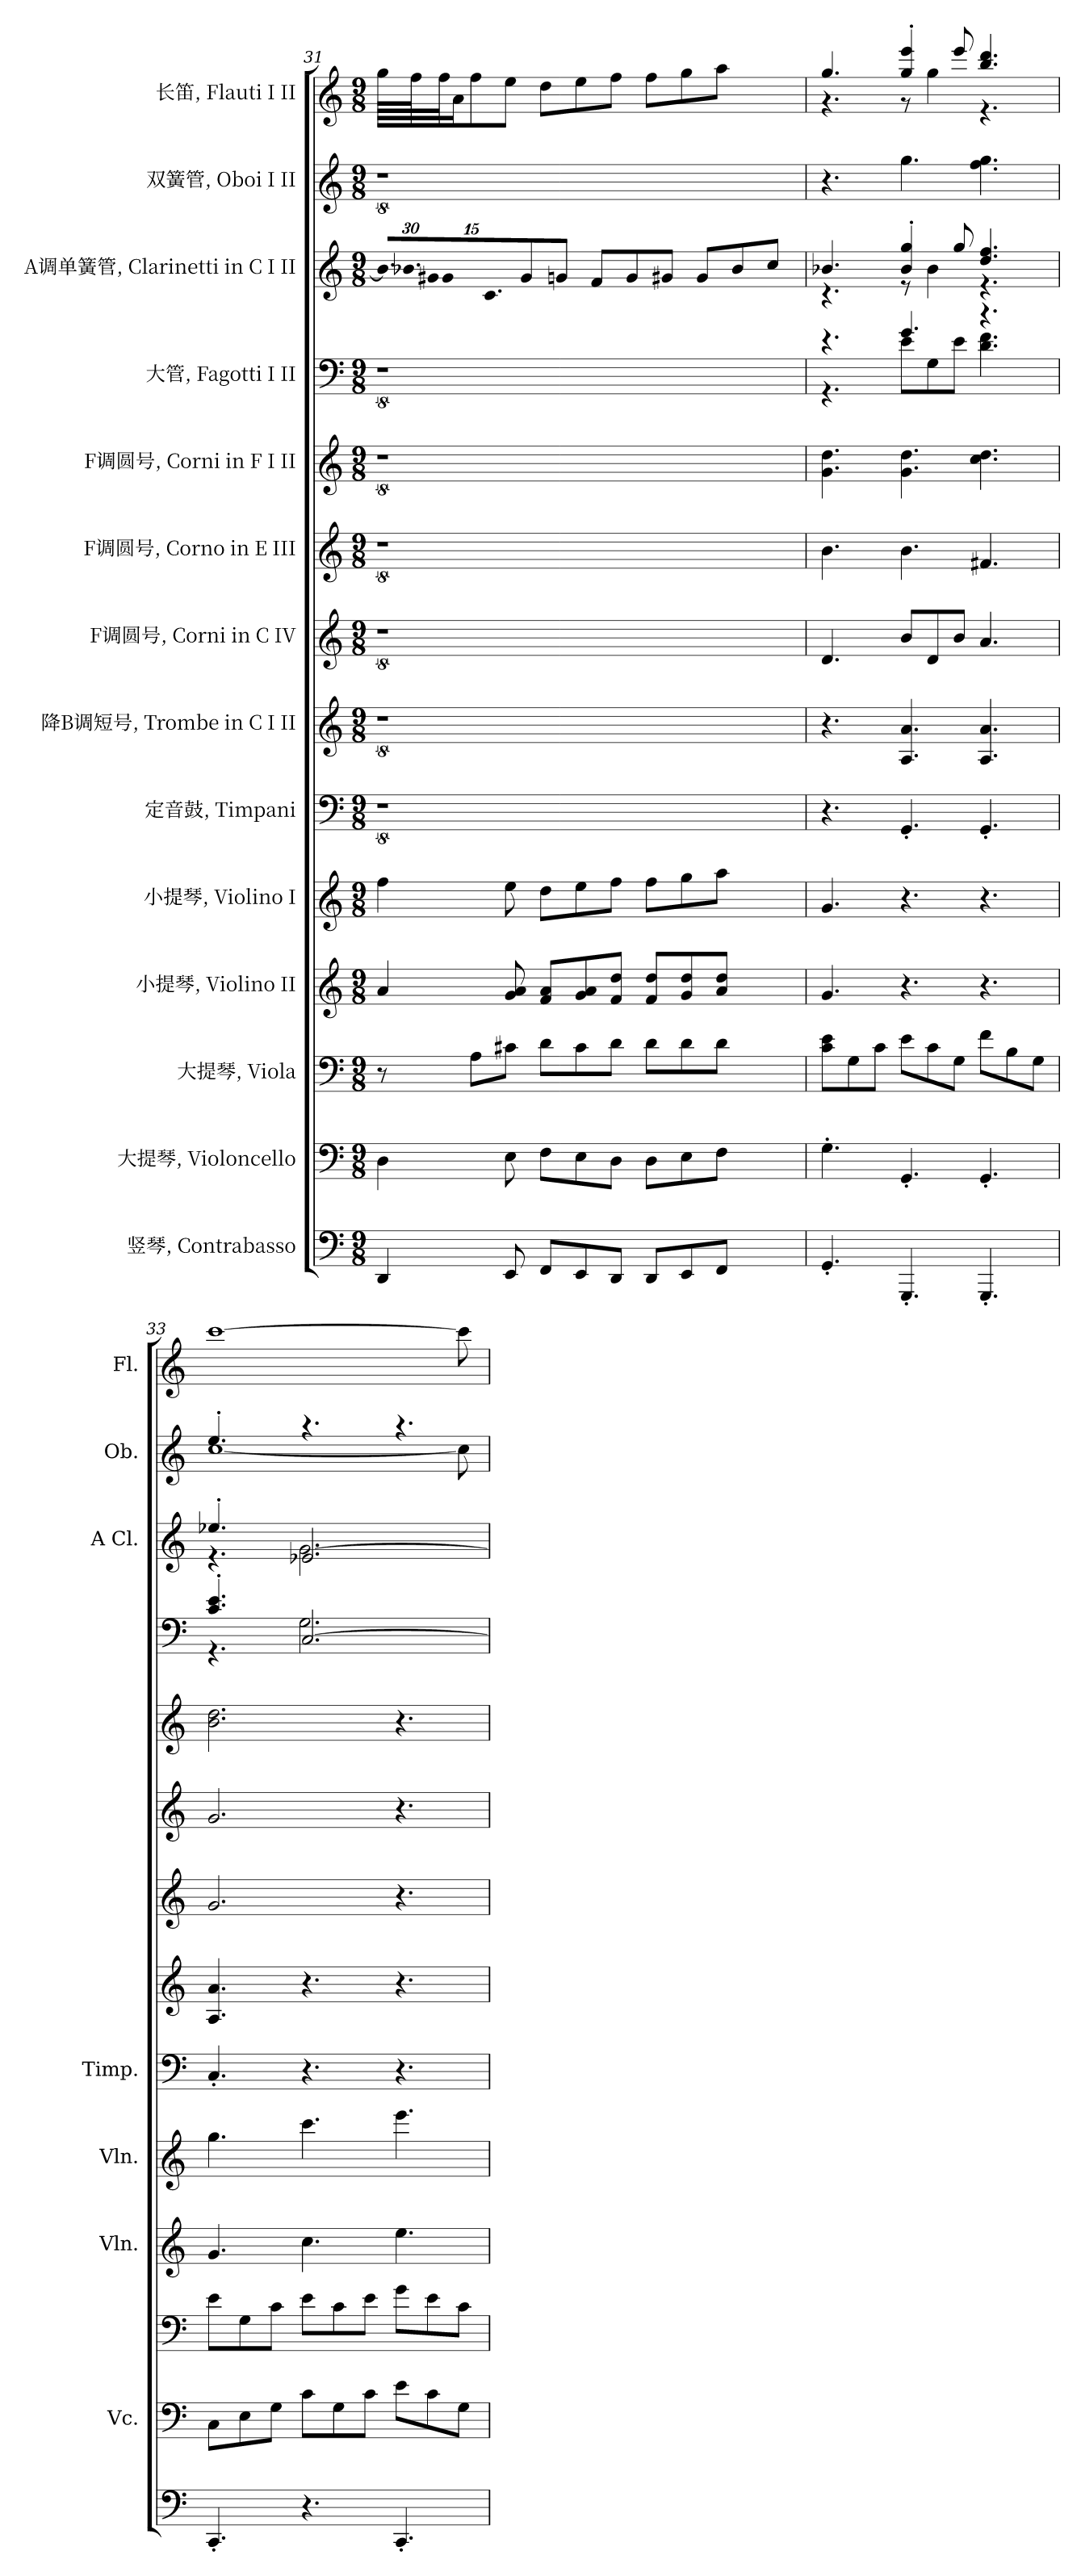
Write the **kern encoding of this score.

**kern	**kern	**kern	**kern	**kern	**kern	**kern	**kern	**kern	**kern	**kern	**kern	**kern	**kern
*part14	*part13	*part12	*part11	*part10	*part9	*part8	*part7	*part6	*part5	*part4	*part3	*part2	*part1
*staff14	*staff13	*staff12	*staff11	*staff10	*staff9	*staff8	*staff7	*staff6	*staff5	*staff4	*staff3	*staff2	*staff1
*I"竖琴, Contrabasso	*I"大提琴, Violoncello	*I"大提琴, Viola	*I"小提琴, Violino II	*I"小提琴, Violino I	*I"定音鼓, Timpani	*I"降B调短号, Trombe in C I II	*I"F调圆号, Corni in C IV	*I"F调圆号, Corno in E III	*I"F调圆号, Corni in F I II	*I"大管, Fagotti I II	*I"A调单簧管, Clarinetti in C I II	*I"双簧管, Oboi I II	*I"长笛, Flauti I II
*	*I'Vc.	*	*I'Vln.	*I'Vln.	*I'Timp.	*	*	*	*	*	*I'A Cl.	*I'Ob.	*I'Fl.
!!LO:PB:g=z
*clefF4	*clefF4	*clefF4	*clefG2	*clefG2	*clefF4	*clefG2	*clefG2	*clefG2	*clefG2	*clefF4	*clefG2	*clefG2	*clefG2
*	*	*	*	*	*	*ITrd1c2	*ITrd4c7	*ITrd4c7	*ITrd4c7	*	*ITrd2c3	*	*
*k[]	*k[]	*k[]	*k[]	*k[]	*k[]	*k[b-e-]	*k[b-]	*k[b-]	*k[b-]	*k[]	*k[f#c#g#]	*k[]	*k[]
*M9/8	*M9/8	*M9/8	*M9/8	*M9/8	*M9/8	*M9/8	*M9/8	*M9/8	*M9/8	*M9/8	*M9/8	*M9/8	*M9/8
*MM55	*MM55	*MM55	*MM55	*MM55	*MM55	*MM55	*MM55	*MM55	*MM55	*MM55	*MM55	*MM55	*MM55
*	*	*	*	*	*	*	*	*	*	*	*Xbrackettup	*	*
=31	=31	=31	=31	=31	=31	=31	=31	=31	=31	=31	=31	=31	=31
!	!	!	!	!	!	!	!	!	!	!	!LO:N:vis=256.	!	!
4DD/	4D\	8r	4a/	4ff\	8%9r	8%9r	8%9r	8%9r	8%9r	8%9r	1920%17g/LLLLL]	8%9r	64gg\LLLL
!	!	!	!	!	!	!	!	!	!	!	!LO:N:vis=256.	!	!
.	.	.	.	.	.	.	.	.	.	.	1920%17gn/J	.	.
.	.	.	.	.	.	.	.	.	.	.	.	.	64ff\J
!	!	!	!	!	!	!	!	!	!	!	!LO:N:vis=256%9	!	!
.	.	.	.	.	.	.	.	.	.	.	960%17e#X/J	.	.
.	.	.	.	.	.	.	.	.	.	.	.	.	32ff\J
.	.	.	.	.	.	.	.	.	.	.	1920ryy	.	.
!	!	!	!	!	!	!	!	!	!	!	!LO:N:vis=32	!	!
.	.	.	.	.	.	.	.	.	.	.	640%23e#/	.	.
.	.	.	.	.	.	.	.	.	.	.	.	.	16a\J
!	!	!	!	!	!	!	!	!	!	!	!LO:N:vis=32.	!	!
.	.	.	.	.	.	.	.	.	.	.	1920%103A/JJ	.	.
.	.	8A\L	.	.	.	.	.	.	.	.	.	.	8ff\
.	.	.	.	.	.	.	.	.	.	.	8e#/	.	.
8EE/	8E\	8c#X\J	8g/ 8a/	8ee\	.	.	.	.	.	.	.	.	8ee\J
.	.	.	.	.	.	.	.	.	.	.	8en/J	.	.
8FF/L	8F\L	8d\L	8f/ 8a/L	8dd\L	.	.	.	.	.	.	.	.	8dd\L
.	.	.	.	.	.	.	.	.	.	.	8d/L	.	.
8EE/	8E\	8c#\	8g/ 8a/	8ee\	.	.	.	.	.	.	.	.	8ee\
.	.	.	.	.	.	.	.	.	.	.	8e/	.	.
8DD/J	8D\J	8d\J	8f/ 8dd/J	8ff\J	.	.	.	.	.	.	.	.	8ff\J
.	.	.	.	.	.	.	.	.	.	.	8e#X/J	.	.
8DD/L	8D\L	8d\L	8f/ 8dd/L	8ff\L	.	.	.	.	.	.	.	.	8ff\L
.	.	.	.	.	.	.	.	.	.	.	8e#/L	.	.
8EE/	8E\	8d\	8g/ 8dd/	8gg\	.	.	.	.	.	.	.	.	8gg\
.	.	.	.	.	.	.	.	.	.	.	8g/	.	.
8FF/J	8F\J	8d\J	8a/ 8dd/J	8aa\J	.	.	.	.	.	.	.	.	8aa\J
.	.	.	.	.	.	.	.	.	.	.	8a/J	.	.
1920ryy	1920ryy	1920ryy	1920ryy	1920ryy	1920ryy	1920ryy	1920ryy	1920ryy	1920ryy	1920ryy	.	1920ryy	1920ryy
=32	=32	=32	=32	=32	=32	=32	=32	=32	=32	=32	=32	=32	=32
*	*	*	*	*	*	*	*	*	*	*^	*^	*	*^
4.GG'/	4.G'\	8c\ 8e\L	4.g/	4.g/	4.r	4.r	4.G/	4.e\	4.c\ 4.g\	4.r	4.r	4.gn/	4.r	4.r	4.gg/	4.r
.	.	8G\	.	.	.	.	.	.	.	.	.	.	.	.	.	.
.	.	8c\J	.	.	.	.	.	.	.	.	.	.	.	.	.	.
*	*	*	*	*	*	*	*	*	*	*	*	*	*	*	*MM56	*
4.GGG'/	4.GG'/	8e\L	4.r	4.r	4.GG'/	4.G/ 4.g/	8e/L	4.e\	4.c\ 4.g\	4.g/	8e\L	4g/' 4ee/'	8r	4.gg\	4gg/' 4eee/'	8r
*	*	*	*	*	*	*	*	*	*	*	*	*	*	*	*MM58	*
.	.	8c\	.	.	.	.	8G/	.	.	.	8G\	.	4g\	.	.	4gg\
.	.	8G\J	.	.	.	.	8e/J	.	.	.	8e\J	8ee/	.	.	8eee/	.
*	*	*	*	*	*	*	*	*	*	*	*	*	*	*	*MM59	*
4.GGG'/	4.GG'/	8f\L	4.r	4.r	4.GG'/	4.G/ 4.g/	4.d/	4.Bn/	4.f\ 4.g\	4.r	4.d\ 4.f\	4.b/ 4.dd/	4.r	4.ff\ 4.gg\	4.bb/ 4.ddd/	4.r
.	.	8B\	.	.	.	.	.	.	.	.	.	.	.	.	.	.
.	.	8G\J	.	.	.	.	.	.	.	.	.	.	.	.	.	.
*	*	*	*	*	*	*	*	*	*	*	*	*	*	*	*v	*v
=33	=33	=33	=33	=33	=33	=33	=33	=33	=33	=33	=33	=33	=33	=33	=33
*	*	*	*	*	*	*	*	*	*	*	*	*	*	*	*MM54
*	*	*	*	*	*	*	*	*	*	*	*	*	*	*^	*
4.CC'/	8C\L	8e\L	4.g/	4.gg\	4.C'/	4.G/ 4.g/	2.c/	2.c/	2.e\ 2.g\	4.c/' 4.e/'	4.r	4.ccn'/	4.r	4.ee'/	[1cc	[1ccc
.	8E\	8G\	.	.	.	.	.	.	.	.	.	.	.	.	.	.
.	8G\J	8c\J	.	.	.	.	.	.	.	.	.	.	.	.	.	.
4.r	8c\L	8e\L	4.cc\	4.ccc\	4.r	4.r	.	.	.	[2.C/	2.G\	[2.cn/	2.e\	4.r	.	.
.	8G\	8c\	.	.	.	.	.	.	.	.	.	.	.	.	.	.
.	8c\J	8e\J	.	.	.	.	.	.	.	.	.	.	.	.	.	.
4.CC'/	8e\L	8g\L	4.ee\	4.eee\	4.r	4.r	4.r	4.r	4.r	.	.	.	.	4.r	.	.
.	8c\	8e\	.	.	.	.	.	.	.	.	.	.	.	.	.	.
.	8G\J	8c\J	.	.	.	.	.	.	.	.	.	.	.	.	8cc\]	8ccc\]
*	*	*	*	*	*	*	*	*	*	*v	*v	*	*	*v	*v	*
*	*	*	*	*	*	*	*	*	*	*	*v	*v	*	*
=	=	=	=	=	=	=	=	=	=	=	=	=	=
*-	*-	*-	*-	*-	*-	*-	*-	*-	*-	*-	*-	*-	*-
